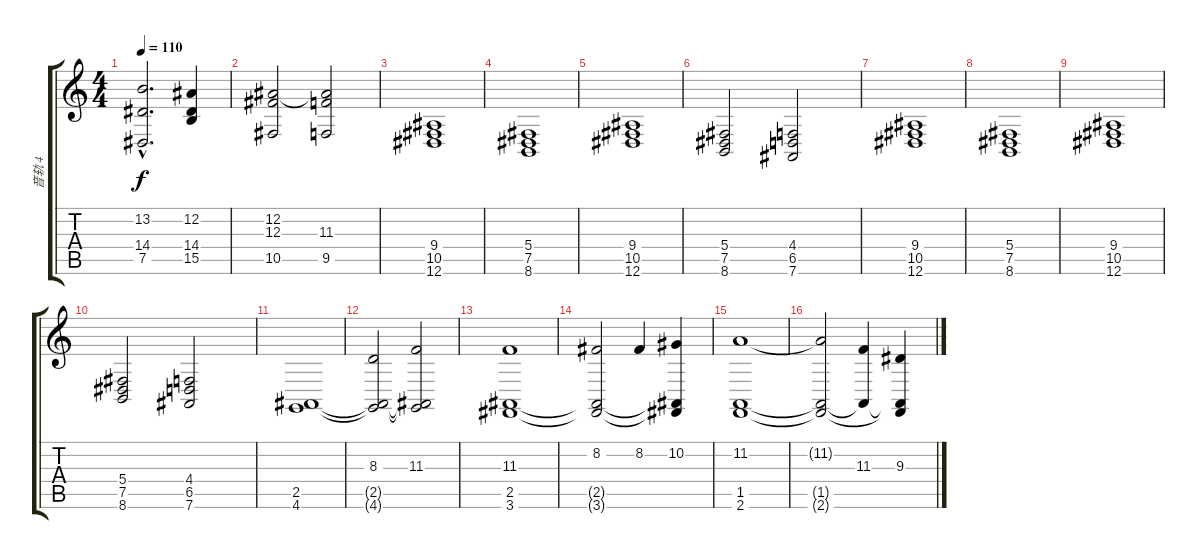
\track ("音轨 4" "音轨 4") {instrument stringensemble1}
\staff {score tabs}
\tuning (Eb4 Bb3 Gb3 Db3 Ab2 Eb2) {hide}
\ts (4 4)
\tempo 110
\clef g2
\ks c
(13.2{hac} 14.4{hac} 7.5{hac}).2{d dy f} (12.2 14.4 15.5).4 |
(12.2 12.3 10.5).2 (12.2{t} 11.3 9.5).2 |
(9.4 10.5 12.6).1 |
(5.4 7.5 8.6).1 |
(9.4 10.5 12.6).1 |
(5.4 7.5 8.6).2 (4.4 6.5 7.6).2 |
(9.4 10.5 12.6).1 |
(5.4 7.5 8.6).1 |
(9.4 10.5 12.6).1 |
(5.4 7.5 8.6).2 (4.4 6.5 7.6).2 |
(2.5 4.6).1 |
(8.3 2.5{t} 4.6{t}).2 (11.3 2.5{t} 4.6{t}).2 |
(11.3 2.5 3.6).1 |
(8.2 2.5{t} 3.6{t}).2 8.2.4 (10.2 2.5{t} 3.6{t}).4 |
(11.2 1.5 2.6).1 |
(11.2{t} 1.5{t} 2.6{t}).2 (11.3 1.5{t}).4 (9.3 1.5{t} 2.6{t}).4
